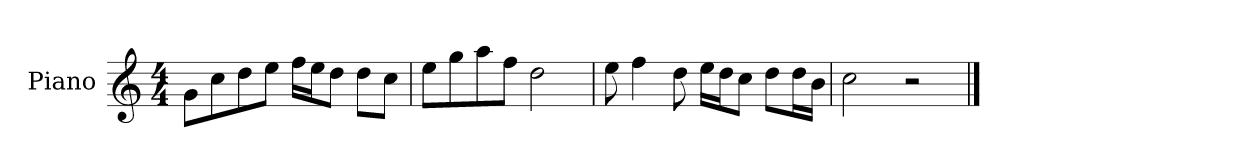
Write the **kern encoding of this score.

**kern
*part1
*staff1
*I"Piano
*I'P-no
*clefG2
*k[]
*M4/4
*MM90
=1
8g\L
8cc\
8dd\
8ee\J
16ff\LL
16ee\J
8dd\J
8dd\L
8cc\J
=2
8ee\L
8gg\
8aa\
8ff\J
2dd\
=3
8ee\
4ff\
8dd\
16ee\LL
16dd\J
8cc\J
8dd\L
16dd\L
16b\JJ
=4
2cc\
2r
==
*-
